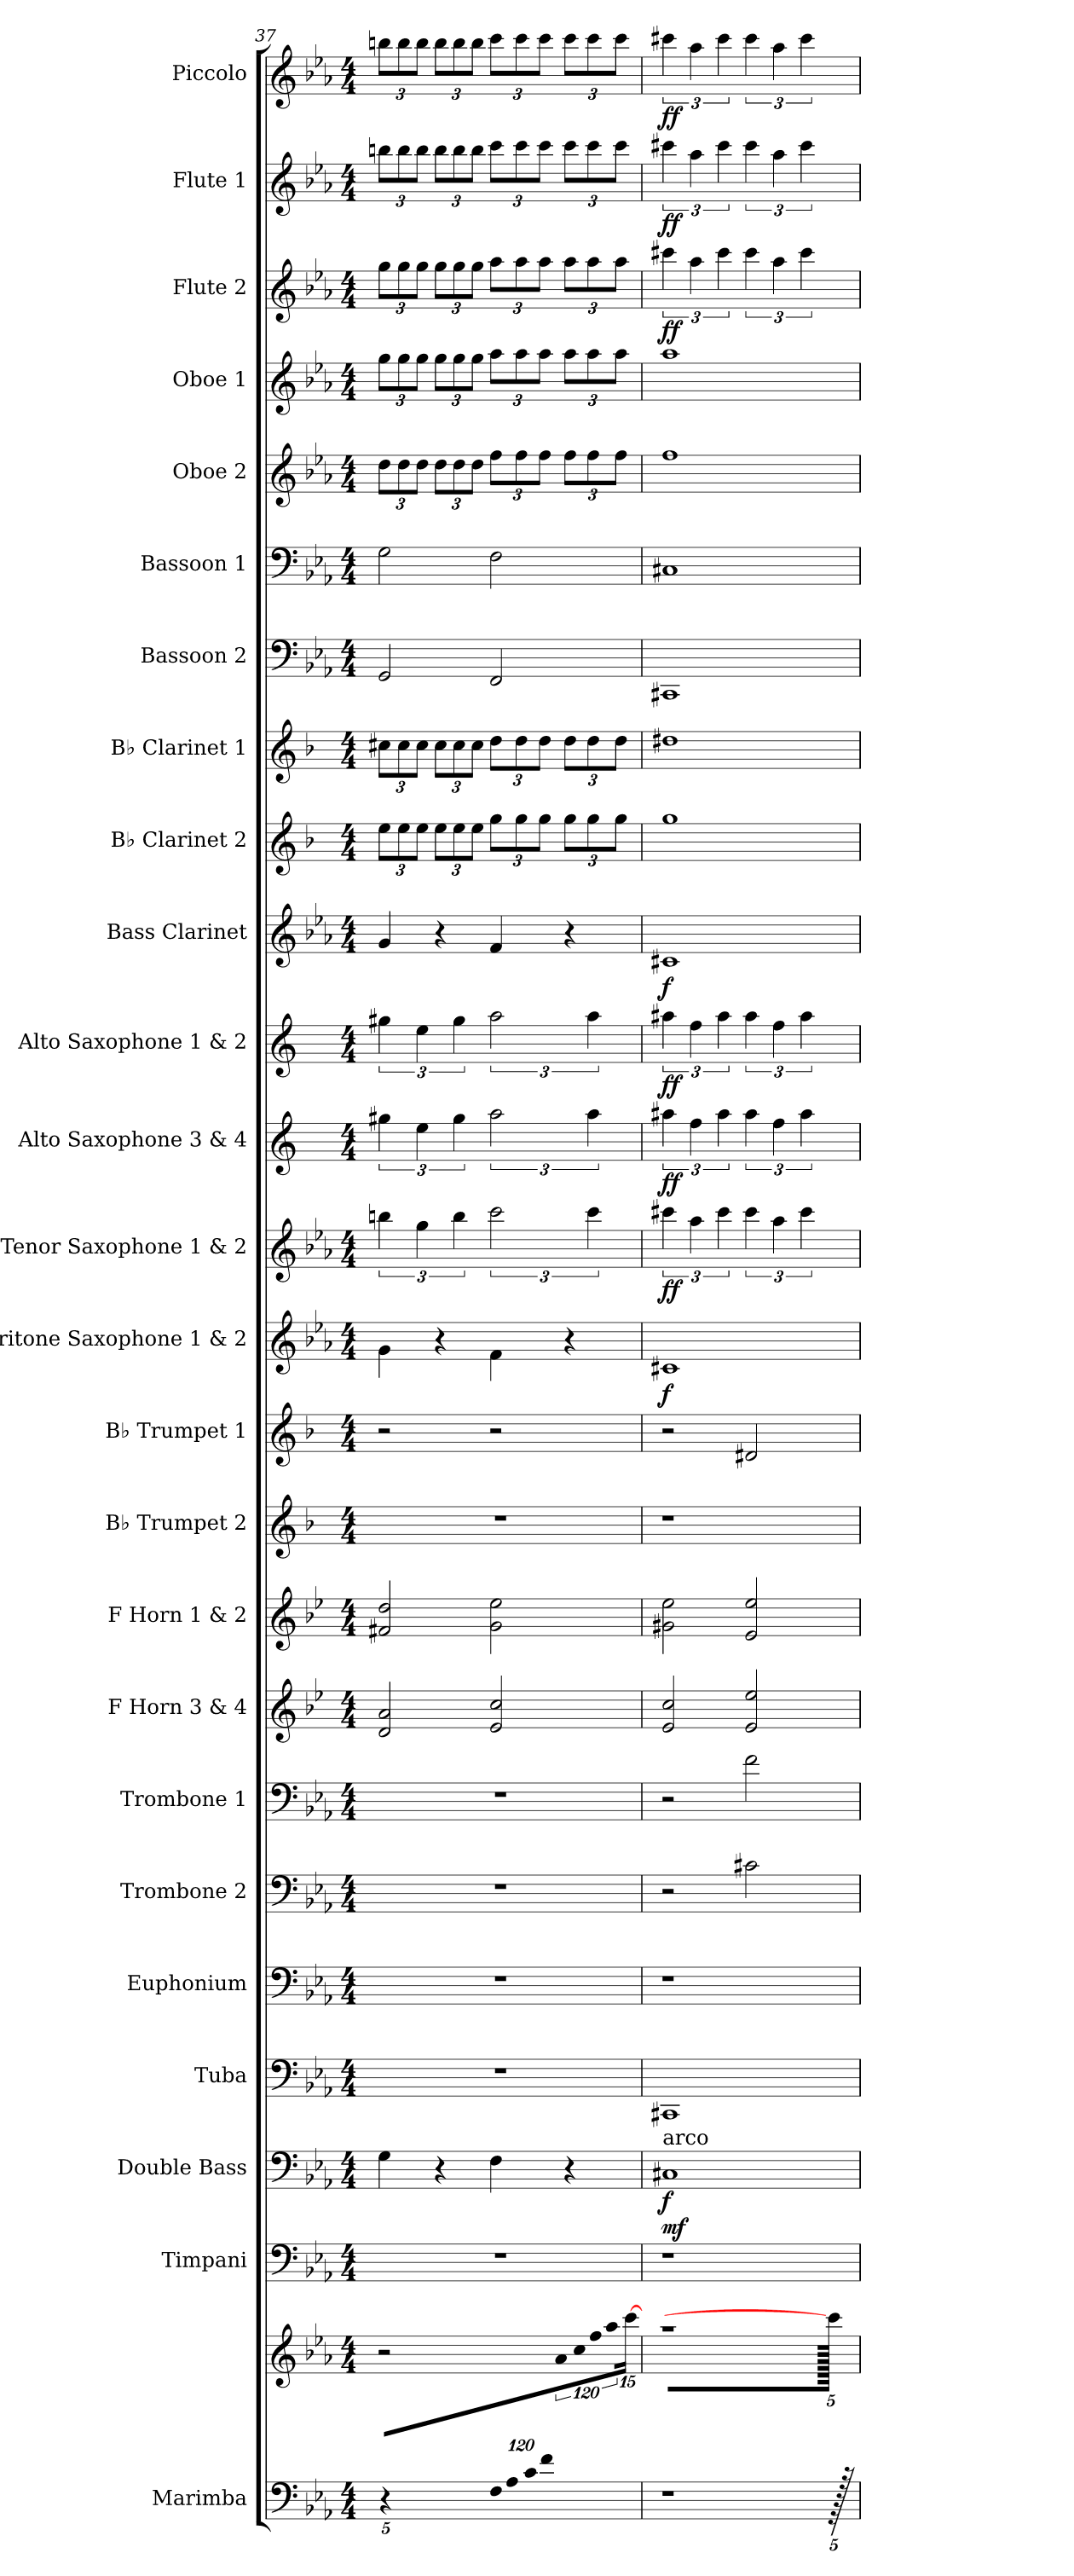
**kern	**kern	**kern	**dynam	**kern	**dynam	**kern	**kern	**kern	**kern	**kern	**kern	**kern	**kern	**kern	**dynam	**kern	**dynam	**kern	**dynam	**kern	**dynam	**kern	**dynam	**kern	**kern	**kern	**kern	**kern	**kern	**kern	**dynam	**kern	**dynam	**kern	**dynam
*part25	*part25	*part24	*part24	*part23	*part23	*part22	*part21	*part20	*part19	*part18	*part17	*part16	*part15	*part14	*part14	*part13	*part13	*part12	*part12	*part11	*part11	*part10	*part10	*part9	*part8	*part7	*part6	*part5	*part4	*part3	*part3	*part2	*part2	*part1	*part1
*staff26	*staff25	*staff24	*staff24	*staff23	*staff23	*staff22	*staff21	*staff20	*staff19	*staff18	*staff17	*staff16	*staff15	*staff14	*staff14	*staff13	*staff13	*staff12	*staff12	*staff11	*staff11	*staff10	*staff10	*staff9	*staff8	*staff7	*staff6	*staff5	*staff4	*staff3	*staff3	*staff2	*staff2	*staff1	*staff1
*I"Marimba	*	*I"Timpani	*	*I"Double Bass	*	*I"Tuba	*I"Euphonium	*I"Trombone 2	*I"Trombone 1	*I"F Horn 3 &amp; 4	*I"F Horn 1 &amp; 2	*I"B♭ Trumpet 2	*I"B♭ Trumpet 1	*I"Baritone Saxophone 1 &amp; 2	*	*I"Tenor Saxophone 1 &amp; 2	*	*I"Alto Saxophone 3 &amp; 4	*	*I"Alto Saxophone 1 &amp; 2	*	*I"Bass Clarinet	*	*I"B♭ Clarinet 2	*I"B♭ Clarinet 1	*I"Bassoon 2	*I"Bassoon 1	*I"Oboe 2	*I"Oboe 1	*I"Flute 2	*	*I"Flute 1	*	*I"Piccolo	*
*I'Mrm.	*	*I'Timp.	*	*I'Db.	*	*I'Tba.	*I'Euph.	*I'Tbn. 2	*I'Tbn. 1	*I'F Hn. 3 4	*I'F Hn. 1 2	*I'B♭ Tpt. 2	*I'B♭ Tpt. 1	*I'Bar. Sax. 1 2	*	*I'T. Sax. 1 2	*	*I'A. Sax. 3 4	*	*I'A. Sax. 1 2	*	*I'B. Cl.	*	*I'B♭ Cl. 2	*I'B♭ Cl. 1	*I'Bsn. 2	*I'Bsn. 1	*I'Ob. 2	*I'Ob. 1	*I'Fl. 2	*	*I'Fl. 1	*	*I'Picc.	*
*clefF4	*clefG2	*clefF4	*	*clefF4	*	*clefF4	*clefF4	*clefF4	*clefF4	*clefG2	*clefG2	*clefG2	*clefG2	*clefG2	*	*clefG2	*	*clefG2	*	*clefG2	*	*clefG2	*	*clefG2	*clefG2	*clefF4	*clefF4	*clefG2	*clefG2	*clefG2	*	*clefG2	*	*clefG2	*
*	*	*	*	*ITrd7c12	*	*	*	*	*	*ITrd4c7	*ITrd4c7	*ITrd1c2	*ITrd1c2	*ITrd12c21	*	*ITrd8c14	*	*ITrd5c9	*	*ITrd5c9	*	*ITrd8c14	*	*ITrd1c2	*ITrd1c2	*	*	*	*	*	*	*	*	*ITrd-7c-12	*
*k[b-e-a-]	*k[b-e-a-]	*k[b-e-a-]	*	*k[b-e-a-]	*	*k[b-e-a-]	*k[b-e-a-]	*k[b-e-a-]	*k[b-e-a-]	*k[b-e-a-]	*k[b-e-a-]	*k[b-e-a-]	*k[b-e-a-]	*k[b-e-a-]	*	*k[b-e-a-]	*	*k[b-e-a-]	*	*k[b-e-a-]	*	*k[b-e-a-]	*	*k[b-e-a-]	*k[b-e-a-]	*k[b-e-a-]	*k[b-e-a-]	*k[b-e-a-]	*k[b-e-a-]	*k[b-e-a-]	*	*k[b-e-a-]	*	*k[b-e-a-]	*
*M4/4	*M4/4	*M4/4	*	*M4/4	*	*M4/4	*M4/4	*M4/4	*M4/4	*M4/4	*M4/4	*M4/4	*M4/4	*M4/4	*	*M4/4	*	*M4/4	*	*M4/4	*	*M4/4	*	*M4/4	*M4/4	*M4/4	*M4/4	*M4/4	*M4/4	*M4/4	*	*M4/4	*	*M4/4	*
=37	=37	=37	=37	=37	=37	=37	=37	=37	=37	=37	=37	=37	=37	=37	=37	=37	=37	=37	=37	=37	=37	=37	=37	=37	=37	=37	=37	=37	=37	=37	=37	=37	=37	=37	=37
*^	*	*	*	*	*	*	*	*	*	*	*	*	*	*	*	*	*	*	*	*	*	*	*	*	*	*	*	*	*	*	*	*	*	*	*
*	*	*	*	*	*	*	*	*	*	*	*	*	*	*	*	*	*	*	*	*	*	*	*	*	*Xbrackettup	*Xbrackettup	*	*	*Xbrackettup	*Xbrackettup	*Xbrackettup	*	*Xbrackettup	*	*Xbrackettup	*
2ryy	640ryy	2r	1r	.	4GG\	.	1r	1r	1r	1r	2G/ 2d/	2Bn/ 2g/	1r	2r	4G\	.	6bn\	.	6bn\	.	6bn\	.	4G/	.	12dd\L	12bn\L	2GG/	2G\	12dd\L	12gg\L	12gg\L	.	12bbn\L	.	12bbbn\L	.
.	640%639r	.	.	.	.	.	.	.	.	.	.	.	.	.	.	.	.	.	.	.	.	.	.	.	.	.	.	.	.	.	.	.	.	.	.	.
.	.	.	.	.	.	.	.	.	.	.	.	.	.	.	.	.	.	.	.	.	.	.	.	.	12dd\	12b\	.	.	12dd\	12gg\	12gg\	.	12bb\	.	12bbb\	.
.	.	.	.	.	.	.	.	.	.	.	.	.	.	.	.	.	6g\	.	6g\	.	6g\	.	.	.	12dd\J	12b\J	.	.	12dd\J	12gg\J	12gg\J	.	12bb\J	.	12bbb\J	.
.	.	.	.	.	4r	.	.	.	.	.	.	.	.	.	4r	.	.	.	.	.	.	.	4r	.	12dd\L	12b\L	.	.	12dd\L	12gg\L	12gg\L	.	12bb\L	.	12bbb\L	.
.	.	.	.	.	.	.	.	.	.	.	.	.	.	.	.	.	6b\	.	6b\	.	6b\	.	.	.	12dd\	12b\	.	.	12dd\	12gg\	12gg\	.	12bb\	.	12bbb\	.
.	.	.	.	.	.	.	.	.	.	.	.	.	.	.	.	.	.	.	.	.	.	.	.	.	12dd\J	12b\J	.	.	12dd\J	12gg\J	12gg\J	.	12bb\J	.	12bbb\J	.
*Xbrackettup	*	*	*	*	*	*	*	*	*	*	*	*	*	*	*	*	*	*	*	*	*	*	*	*	*	*	*	*	*	*	*	*	*	*	*	*
!LO:N:vis=16	!	!	!	!	!	!	!	!	!	!	!	!	!	!	!	!	!	!	!	!	!	!	!	!	!	!	!	!	!	!	!	!	!	!	!	!
1920%107F/LL	.	480%107ryy	.	.	4FF\	.	.	.	.	.	2A-/ 2f/	2c\ 2a-\	.	2r	4F\	.	3cc\	.	3cc\	.	3cc\	.	4F/	.	12ff\L	12cc\L	2FF/	2F\	12ff\L	12aa-\L	12aa-\L	.	12ccc\L	.	12cccc\L	.
!LO:N:vis=16	!	!	!	!	!	!	!	!	!	!	!	!	!	!	!	!	!	!	!	!	!	!	!	!	!	!	!	!	!	!	!	!	!	!	!	!
1920%107A-/	.	.	.	.	.	.	.	.	.	.	.	.	.	.	.	.	.	.	.	.	.	.	.	.	.	.	.	.	.	.	.	.	.	.	.	.
.	.	.	.	.	.	.	.	.	.	.	.	.	.	.	.	.	.	.	.	.	.	.	.	.	12ff\	12cc\	.	.	12ff\	12aa-\	12aa-\	.	12ccc\	.	12cccc\	.
!LO:N:vis=16	!	!	!	!	!	!	!	!	!	!	!	!	!	!	!	!	!	!	!	!	!	!	!	!	!	!	!	!	!	!	!	!	!	!	!	!
1920%107c/	.	.	.	.	.	.	.	.	.	.	.	.	.	.	.	.	.	.	.	.	.	.	.	.	.	.	.	.	.	.	.	.	.	.	.	.
.	.	.	.	.	.	.	.	.	.	.	.	.	.	.	.	.	.	.	.	.	.	.	.	.	12ff\J	12cc\J	.	.	12ff\J	12aa-\J	12aa-\J	.	12ccc\J	.	12cccc\J	.
!LO:N:vis=16	!	!	!	!	!	!	!	!	!	!	!	!	!	!	!	!	!	!	!	!	!	!	!	!	!	!	!	!	!	!	!	!	!	!	!	!
1920%107f/	.	.	.	.	.	.	.	.	.	.	.	.	.	.	.	.	.	.	.	.	.	.	.	.	.	.	.	.	.	.	.	.	.	.	.	.
*	*	*Xbrackettup	*	*	*	*	*	*	*	*	*	*	*	*	*	*	*	*	*	*	*	*	*	*	*	*	*	*	*	*	*	*	*	*	*	*
!	!	!LO:N:vis=16	!	!	!	!	!	!	!	!	!	!	!	!	!	!	!	!	!	!	!	!	!	!	!	!	!	!	!	!	!	!	!	!	!	!
480%133ryy	.	1920%107a-\	.	.	.	.	.	.	.	.	.	.	.	.	.	.	.	.	.	.	.	.	.	.	.	.	.	.	.	.	.	.	.	.	.	.
.	.	.	.	.	4r	.	.	.	.	.	.	.	.	.	4r	.	.	.	.	.	.	.	4r	.	12ff\L	12cc\L	.	.	12ff\L	12aa-\L	12aa-\L	.	12ccc\L	.	12cccc\L	.
!	!	!LO:N:vis=16	!	!	!	!	!	!	!	!	!	!	!	!	!	!	!	!	!	!	!	!	!	!	!	!	!	!	!	!	!	!	!	!	!	!
.	.	1920%107cc\	.	.	.	.	.	.	.	.	.	.	.	.	.	.	.	.	.	.	.	.	.	.	.	.	.	.	.	.	.	.	.	.	.	.
.	.	.	.	.	.	.	.	.	.	.	.	.	.	.	.	.	6cc\	.	6cc\	.	6cc\	.	.	.	12ff\	12cc\	.	.	12ff\	12aa-\	12aa-\	.	12ccc\	.	12cccc\	.
!	!	!LO:N:vis=16	!	!	!	!	!	!	!	!	!	!	!	!	!	!	!	!	!	!	!	!	!	!	!	!	!	!	!	!	!	!	!	!	!	!
.	.	1920%107ff\	.	.	.	.	.	.	.	.	.	.	.	.	.	.	.	.	.	.	.	.	.	.	.	.	.	.	.	.	.	.	.	.	.	.
!	!	!LO:N:vis=16	!	!	!	!	!	!	!	!	!	!	!	!	!	!	!	!	!	!	!	!	!	!	!	!	!	!	!	!	!	!	!	!	!	!
.	.	1920%107aa-\	.	.	.	.	.	.	.	.	.	.	.	.	.	.	.	.	.	.	.	.	.	.	.	.	.	.	.	.	.	.	.	.	.	.
.	.	.	.	.	.	.	.	.	.	.	.	.	.	.	.	.	.	.	.	.	.	.	.	.	12ff\J	12cc\J	.	.	12ff\J	12aa-\J	12aa-\J	.	12ccc\J	.	12cccc\J	.
.	.	[240%13ccc\JJ	.	.	.	.	.	.	.	.	.	.	.	.	.	.	.	.	.	.	.	.	.	.	.	.	.	.	.	.	.	.	.	.	.	.
*v	*v	*	*	*	*	*	*	*	*	*	*	*	*	*	*	*	*	*	*	*	*	*	*	*	*	*	*	*	*	*	*	*	*	*	*	*
=38	=38	=38	=38	=38	=38	=38	=38	=38	=38	=38	=38	=38	=38	=38	=38	=38	=38	=38	=38	=38	=38	=38	=38	=38	=38	=38	=38	=38	=38	=38	=38	=38	=38	=38	=38
*	*	*	*	*	*	*	*	*	*	*	*	*	*	*	*	*	*	*	*	*	*	*	*	*	*	*	*	*	*	*brackettup	*	*brackettup	*	*brackettup	*
*	*	*	*	*	*	*	*	*	*	*	*	*	*	*	*	*	*	*	*	*	*	*	*	*	*	*	*	*	*	*	*	*	*	*MM105	*
!	!	!	!	!LO:TX:a:t=arco	!	!	!	!	!	!	!	!	!	!	!	!	!	!	!	!	!	!	!	!	!	!	!	!	!	!	!	!	!	!	!
!	!	!	!LO:DY:a	!	!LO:DY:b	!	!	!	!	!	!	!	!	!	!LO:DY:b	!	!LO:DY:b	!	!LO:DY:b	!	!LO:DY:b	!	!LO:DY:b	!	!	!	!	!	!	!	!LO:DY:b	!	!LO:DY:b	!	!LO:DY:b
1r	1r	1r	mf	1CC#X	f	1CC#X	1r	2r	2r	2A-/ 2f/	2c#X\ 2a-\	1r	2r	1C#X	f	6cc#X\	ff	6cc#X\	ff	6cc#X\	ff	1C#X	f	1ff	1cc#X	1CC#X	1C#X	1ff	1aa-	6ccc#X\	ff	6ccc#X\	ff	6cccc#X\	ff
.	.	.	.	.	.	.	.	.	.	.	.	.	.	.	.	6a-\	.	6a-\	.	6a-\	.	.	.	.	.	.	.	.	.	6aa-\	.	6aa-\	.	6aaa-\	.
.	.	.	.	.	.	.	.	.	.	.	.	.	.	.	.	6cc#\	.	6cc#\	.	6cc#\	.	.	.	.	.	.	.	.	.	6ccc#\	.	6ccc#\	.	6cccc#\	.
.	.	.	.	.	.	.	.	2c#X\	2f\	2A-/ 2a-/	2A-/ 2a-/	.	2c#X/	.	.	6cc#\	.	6cc#\	.	6cc#\	.	.	.	.	.	.	.	.	.	6ccc#\	.	6ccc#\	.	6cccc#\	.
.	.	.	.	.	.	.	.	.	.	.	.	.	.	.	.	6a-\	.	6a-\	.	6a-\	.	.	.	.	.	.	.	.	.	6aa-\	.	6aa-\	.	6aaa-\	.
.	.	.	.	.	.	.	.	.	.	.	.	.	.	.	.	6cc#\	.	6cc#\	.	6cc#\	.	.	.	.	.	.	.	.	.	6ccc#\	.	6ccc#\	.	6cccc#\	.
640r	640ccc\JJ]	640ryy	.	640ryy	.	640ryy	640ryy	640ryy	640ryy	640ryy	640ryy	640ryy	640ryy	640ryy	.	640ryy	.	640ryy	.	640ryy	.	640ryy	.	640ryy	640ryy	640ryy	640ryy	640ryy	640ryy	640ryy	.	640ryy	.	640ryy	.
=	=	=	=	=	=	=	=	=	=	=	=	=	=	=	=	=	=	=	=	=	=	=	=	=	=	=	=	=	=	=	=	=	=	=	=
*-	*-	*-	*-	*-	*-	*-	*-	*-	*-	*-	*-	*-	*-	*-	*-	*-	*-	*-	*-	*-	*-	*-	*-	*-	*-	*-	*-	*-	*-	*-	*-	*-	*-	*-	*-
